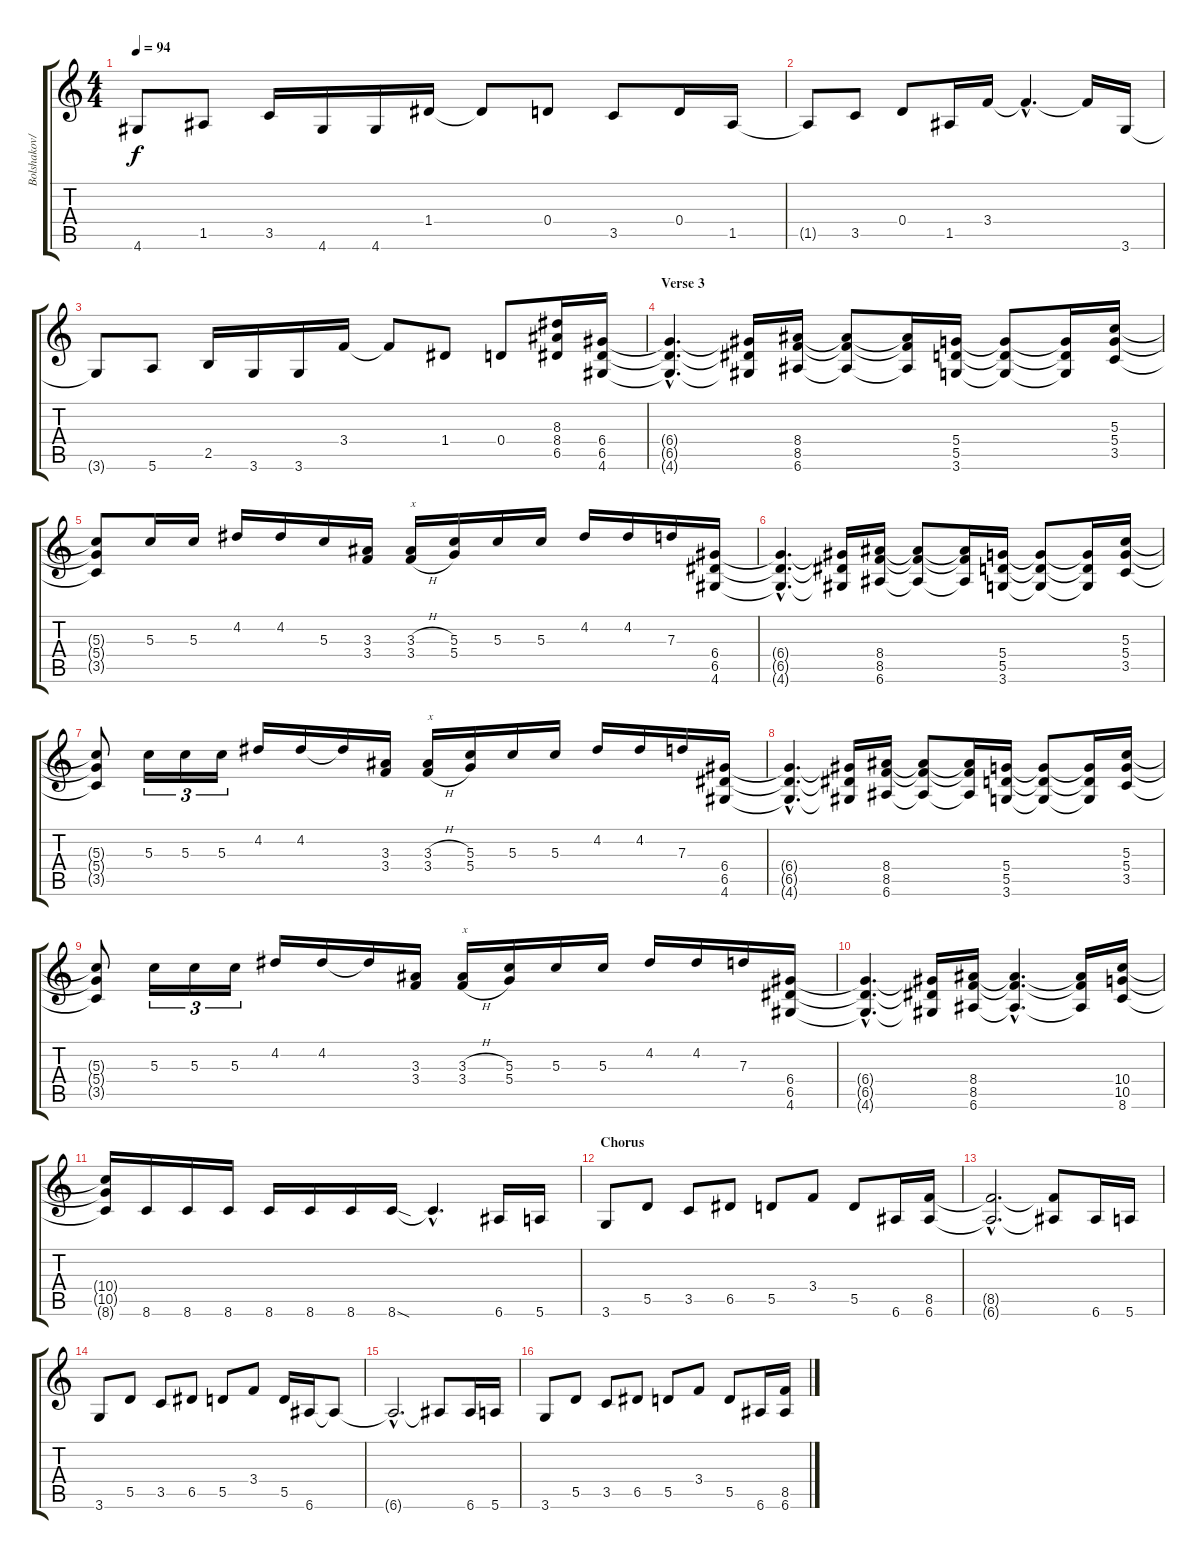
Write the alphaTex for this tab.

\track ("Bolshakov/Holstinin" "Bolshakov/") {instrument distortionguitar}
\staff {score tabs}
\tuning (E4 B3 G3 D3 A2 E2) {hide}
\ts (4 4)
\tempo 94
\clef g2
\ks c
4.6{t}.8{dy f} 1.5.8 3.5.16 4.6.16 4.6.16 1.4.16 1.4{t}.8 0.4.8 3.5.8 0.4.16 1.5.16 |
1.5{t}.8 3.5.8 0.4.8 1.5.16 3.4.16 3.4{hac t}.4{d} 3.4{t}.16 3.6.16 |
3.6{t}.8 5.6.8 2.5.16 3.6.16 3.6.16 3.4.16 3.4{t}.8 1.4.8 0.4.8 (8.3 8.4 6.5).16 (6.4 6.5 4.6).16 |
\section ("" "Verse 3")
(6.4{hac t} 6.5{hac t} 4.6{hac t}).4{d} (6.4{t} 6.5{t} 4.6{t}).16 (8.4 8.5 6.6).16 (8.4{t} 8.5{t} 6.6{t}).8 (8.4{t} 8.5{t} 6.6{t}).16 (5.4 5.5 3.6).16 (5.4{t} 5.5{t} 3.6{t}).8 (5.4{t} 5.5{t} 3.6{t}).16 (5.3 5.4 3.5).16 |
(5.3{t} 5.4{t} 3.5{t}).8 5.3.16 5.3.16 4.2.16 4.2.16 5.3.16 (3.3 3.4).16 (3.3{h} 3.4{h}).16{txt "x"} (5.3 5.4).16 5.3.16 5.3.16 4.2.16 4.2.16 7.3.16 (6.4 6.5 4.6).16 |
(6.4{hac t} 6.5{hac t} 4.6{hac t}).4{d} (6.4{t} 6.5{t} 4.6{t}).16 (8.4 8.5 6.6).16 (8.4{t} 8.5{t} 6.6{t}).8 (8.4{t} 8.5{t} 6.6{t}).16 (5.4 5.5 3.6).16 (5.4{t} 5.5{t} 3.6{t}).8 (5.4{t} 5.5{t} 3.6{t}).16 (5.3 5.4 3.5).16 |
(5.3{t} 5.4{t} 3.5{t}).8 5.3.16{tu (3 2)} 5.3.16{tu (3 2)} 5.3.16{tu (3 2)} 4.2.16 4.2.16 4.2{t}.16 (3.3 3.4).16 (3.3{h} 3.4{h}).16{txt "x"} (5.3 5.4).16 5.3.16 5.3.16 4.2.16 4.2.16 7.3.16 (6.4 6.5 4.6).16 |
(6.4{hac t} 6.5{hac t} 4.6{hac t}).4{d} (6.4{t} 6.5{t} 4.6{t}).16 (8.4 8.5 6.6).16 (8.4{t} 8.5{t} 6.6{t}).8 (8.4{t} 8.5{t} 6.6{t}).16 (5.4 5.5 3.6).16 (5.4{t} 5.5{t} 3.6{t}).8 (5.4{t} 5.5{t} 3.6{t}).16 (5.3 5.4 3.5).16 |
(5.3{t} 5.4{t} 3.5{t}).8 5.3.16{tu (3 2)} 5.3.16{tu (3 2)} 5.3.16{tu (3 2)} 4.2.16 4.2.16 4.2{t}.16 (3.3 3.4).16 (3.3{h} 3.4{h}).16{txt "x"} (5.3 5.4).16 5.3.16 5.3.16 4.2.16 4.2.16 7.3.16 (6.4 6.5 4.6).16 |
(6.4{hac t} 6.5{hac t} 4.6{hac t}).4{d} (6.4{t} 6.5{t} 4.6{t}).16 (8.4 8.5 6.6).16 (8.4{hac t} 8.5{hac t} 6.6{hac t}).4{d} (8.4{t} 8.5{t} 6.6{t}).16 (10.4 10.5 8.6).16 |
(10.4{t} 10.5{t} 8.6{t}).16 8.6.16 8.6.16 8.6.16 8.6.16 8.6.16 8.6.16 8.6{sod}.16 8.6{hac t}.4{d} 6.6.16 5.6.16 |
\section ("" "Chorus")
3.6.8 5.5.8 3.5.8 6.5.8 5.5.8 3.4.8 5.5.8 6.6.16 (8.5 6.6).16 |
(8.5{hac t} 6.6{hac t}).2{d} (8.5{t} 6.6{t}).8 6.6.16 5.6.16 |
3.6.8 5.5.8 3.5.8 6.5.8 5.5.8 3.4.8 5.5.16 6.6.16 6.6{t}.8 |
6.6{hac t}.2{d} 6.6{t}.8 6.6.16 5.6.16 |
3.6.8 5.5.8 3.5.8 6.5.8 5.5.8 3.4.8 5.5.8 6.6.16 (8.5 6.6).16
